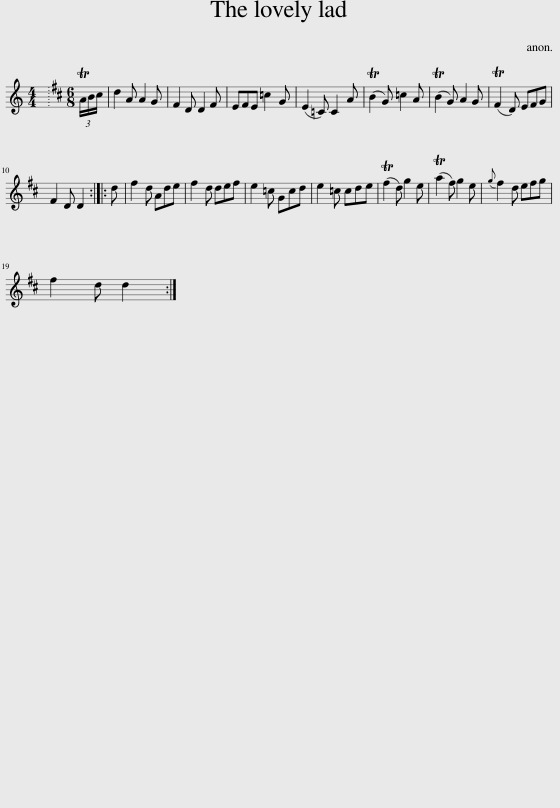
X:1
L:1/8
M:4/4
I:linebreak $
K:C
V:1 treble
V:1
 x8 |[K:D][M:6/8] (3TA/B/c/ | d2 A A2 G | F2 D D2 F | EFE =c2 G | %5
 (E2 =C) C2 A | (TB2 G) =c2 A | (TB2 G) A2 G | (TF2 D) EFG |$ F2 D D2 :: %10
 d | f2 d Ade | f2 d def | e2 =c Gcd | e2 =c cde | %15
 (Tf2 d) g2 e | (Ta2 f) g2 e |{g} f2 d efg |$ f2 d d2 :| %19
